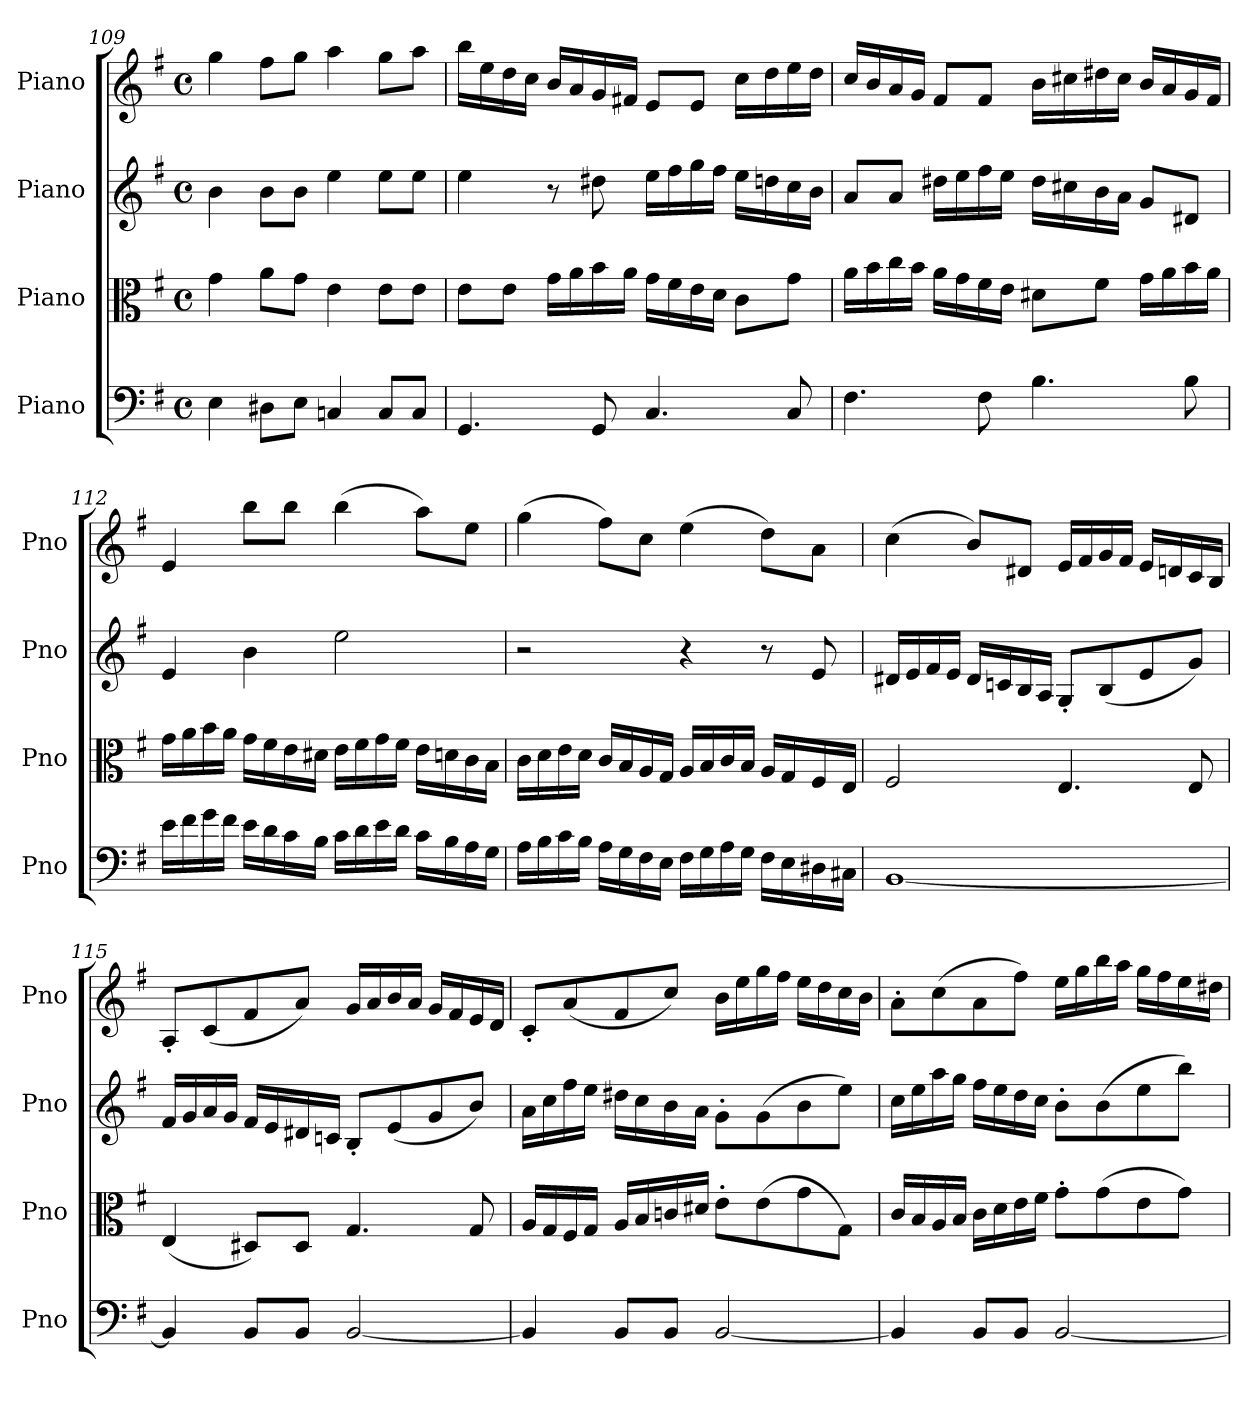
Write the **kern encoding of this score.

**kern	**kern	**kern	**kern
*part4	*part3	*part2	*part1
*staff4	*staff3	*staff2	*staff1
*I"Piano	*I"Piano	*I"Piano	*I"Piano
*I'Pno	*I'Pno	*I'Pno	*I'Pno
!!LO:LB:g=z
*clefF4	*clefC3	*clefG2	*clefG2
*k[f#]	*k[f#]	*k[f#]	*k[f#]
*M4/4	*M4/4	*M4/4	*M4/4
*met(c)	*met(c)	*met(c)	*met(c)
=109	=109	=109	=109
4E\	4g\	4b\	4gg\
8D#X\L	8a\L	8b\L	8ff#\L
8E\J	8g\J	8b\J	8gg\J
4Cn/	4e\	4ee\	4aa\
8C/L	8e\L	8ee\L	8gg\L
8C/J	8e\J	8ee\J	8aa\J
=110	=110	=110	=110
4.GG/	8e\L	4ee\	16bb\LL
.	.	.	16ee\
.	8e\J	.	16dd\
.	.	.	16cc\JJ
.	16g\LL	8r	16b/LL
.	16a\	.	16a/
8GG/	16b\	8dd#X\	16g/
.	16a\JJ	.	16f#X/JJ
4.C/	16g\LL	16ee\LL	8e/L
.	16f#\	16ff#\	.
.	16e\	16gg\	8e/J
.	16d\JJ	16ff#\JJ	.
.	8c\L	16ee\LL	16cc\LL
.	.	16ddn\	16dd\
8C/	8g\J	16cc\	16ee\
.	.	16b\JJ	16dd\JJ
=111	=111	=111	=111
4.F#\	16a\LL	8a/L	16cc/LL
.	16b\	.	16b/
.	16cc\	8a/J	16a/
.	16b\JJ	.	16g/JJ
.	16a\LL	16dd#X\LL	8f#/L
.	16g\	16ee\	.
8F#\	16f#\	16ff#\	8f#/J
.	16e\JJ	16ee\JJ	.
4.B\	8d#X\L	16dd#\LL	16b\LL
.	.	16cc#X\	16cc#X\
.	8f#\J	16b\	16dd#X\
.	.	16a\JJ	16cc#\JJ
.	16g\LL	8g/L	16b/LL
.	16a\	.	16a/
8B\	16b\	8d#X/J	16g/
.	16a\JJ	.	16f#/JJ
=112	=112	=112	=112
16e\LL	16g\LL	4e/	4e/
16f#\	16a\	.	.
16g\	16b\	.	.
16f#\JJ	16a\JJ	.	.
16e\LL	16g\LL	4b\	8bb\L
16d\	16f#\	.	.
16c\	16e\	.	8bb\J
16B\JJ	16d#X\JJ	.	.
16c\LL	16e\LL	2ee\	(4bb\
16d\	16f#\	.	.
16e\	16g\	.	.
16d\JJ	16f#\JJ	.	.
16c\LL	16e\LL	.	8aa\L)
16B\	16dn\	.	.
16A\	16c\	.	8ee\J
16G\JJ	16B\JJ	.	.
!!LO:LB:g=z
=113	=113	=113	=113
16A\LL	16c\LL	2r	(4gg\
16B\	16d\	.	.
16c\	16e\	.	.
16B\JJ	16d\JJ	.	.
16A\LL	16c/LL	.	8ff#\L)
16G\	16B/	.	.
16F#\	16A/	.	8cc\J
16E\JJ	16G/JJ	.	.
16F#\LL	16A/LL	4r	(4ee\
16G\	16B/	.	.
16A\	16c/	.	.
16G\JJ	16B/JJ	.	.
16F#\LL	16A/LL	8r	8dd\L)
16E\	16G/	.	.
16D#X\	16F#/	8e/	8a\J
16C#X\JJ	16E/JJ	.	.
=114	=114	=114	=114
[1BB	2F#/	16d#X/LL	(4cc\
.	.	16e/	.
.	.	16f#/	.
.	.	16e/JJ	.
.	.	16d#/LL	8b/L)
.	.	16cn/	.
.	.	16B/	8d#X/J
.	.	16A/JJ	.
.	4.E/	8G'/L	16e/LL
.	.	.	16f#/
.	.	(8B/	16g/
.	.	.	16f#/JJ
.	.	8e/	16e/LL
.	.	.	16dn/
.	8E/	8g/J)	16c/
.	.	.	16B/JJ
=115	=115	=115	=115
4BB/]	(4E/	16f#/LL	8A'/L
.	.	16g/	.
.	.	16a/	(8c/
.	.	16g/JJ	.
8BB/L	8D#X/L)	16f#/LL	8f#/
.	.	16e/	.
8BB/J	8D#/J	16d#X/	8a/J)
.	.	16cn/JJ	.
[2BB/	4.G/	8B'/L	16g/LL
.	.	.	16a/
.	.	(8e/	16b/
.	.	.	16a/JJ
.	.	8g/	16g/LL
.	.	.	16f#/
.	8G/	8b/J)	16e/
.	.	.	16d/JJ
!!LO:PB:g=z
=116	=116	=116	=116
4BB/]	16A/LL	16a\LL	8c'/L
.	16G/	16cc\	.
.	16F#/	16ff#\	(8a/
.	16G/JJ	16ee\JJ	.
8BB/L	16A/LL	16dd#X\LL	8f#/
.	16B/	16cc\	.
8BB/J	16cn/	16b\	8cc/J)
.	16d#X/JJ	16a\JJ	.
[2BB/	8e'\L	8g'\L	16b\LL
.	.	.	16ee\
.	(8e\	(8g\	16gg\
.	.	.	16ff#\JJ
.	8g\	8b\	16ee\LL
.	.	.	16dd\
.	8G\J)	8ee\J)	16cc\
.	.	.	16b\JJ
=117	=117	=117	=117
4BB/]	16c/LL	16cc\LL	8a'\L
.	16B/	16ee\	.
.	16A/	16aa\	(>8cc\
.	16B/JJ	16gg\JJ	.
8BB/L	16c\LL	16ff#\LL	8a\
.	16d\	16ee\	.
8BB/J	16e\	16dd\	8ff#\J)
.	16f#\JJ	16cc\JJ	.
[2BB/	8g'\L	8b'\L	16ee\LL
.	.	.	16gg\
.	(8g\	(8b\	16bb\
.	.	.	16aa\JJ
.	8e\	8ee\	16gg\LL
.	.	.	16ff#\
.	8g\J)	8bb\J)	16ee\
.	.	.	16dd#X\JJ
=	=	=	=
*-	*-	*-	*-
